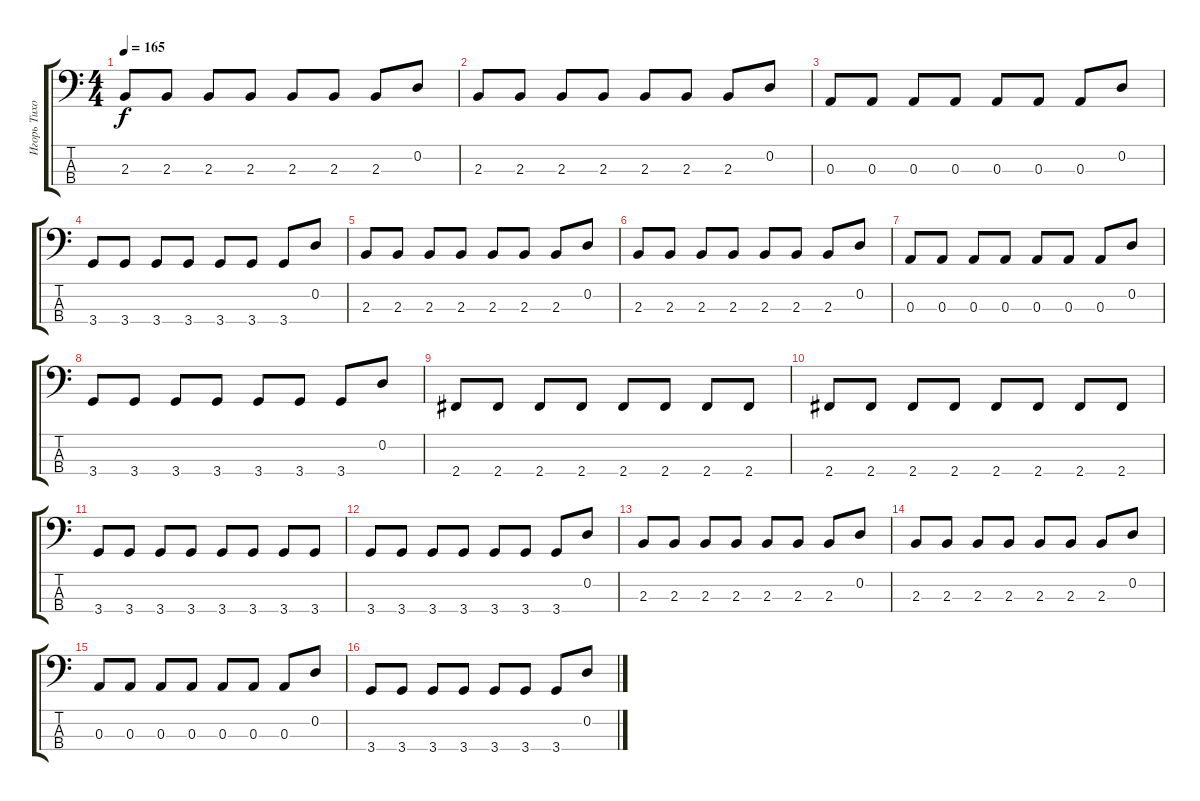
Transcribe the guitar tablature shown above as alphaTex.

\track ("Игорь Тихомиров" "Игорь Тихо") {instrument electricbassfinger}
\staff {score tabs}
\tuning (G2 D2 A1 E1) {hide}
\ts (4 4)
\tempo 165
\clef f4
\ks c
2.3.8{dy f} 2.3.8 2.3.8 2.3.8 2.3.8 2.3.8 2.3.8 0.2.8 |
2.3.8 2.3.8 2.3.8 2.3.8 2.3.8 2.3.8 2.3.8 0.2.8 |
0.3.8 0.3.8 0.3.8 0.3.8 0.3.8 0.3.8 0.3.8 0.2.8 |
3.4.8 3.4.8 3.4.8 3.4.8 3.4.8 3.4.8 3.4.8 0.2.8 |
2.3.8 2.3.8 2.3.8 2.3.8 2.3.8 2.3.8 2.3.8 0.2.8 |
2.3.8 2.3.8 2.3.8 2.3.8 2.3.8 2.3.8 2.3.8 0.2.8 |
0.3.8 0.3.8 0.3.8 0.3.8 0.3.8 0.3.8 0.3.8 0.2.8 |
3.4.8 3.4.8 3.4.8 3.4.8 3.4.8 3.4.8 3.4.8 0.2.8 |
2.4.8 2.4.8 2.4.8 2.4.8 2.4.8 2.4.8 2.4.8 2.4.8 |
2.4.8 2.4.8 2.4.8 2.4.8 2.4.8 2.4.8 2.4.8 2.4.8 |
3.4.8 3.4.8 3.4.8 3.4.8 3.4.8 3.4.8 3.4.8 3.4.8 |
3.4.8 3.4.8 3.4.8 3.4.8 3.4.8 3.4.8 3.4.8 0.2.8 |
2.3.8 2.3.8 2.3.8 2.3.8 2.3.8 2.3.8 2.3.8 0.2.8 |
2.3.8 2.3.8 2.3.8 2.3.8 2.3.8 2.3.8 2.3.8 0.2.8 |
0.3.8 0.3.8 0.3.8 0.3.8 0.3.8 0.3.8 0.3.8 0.2.8 |
3.4.8 3.4.8 3.4.8 3.4.8 3.4.8 3.4.8 3.4.8 0.2.8
